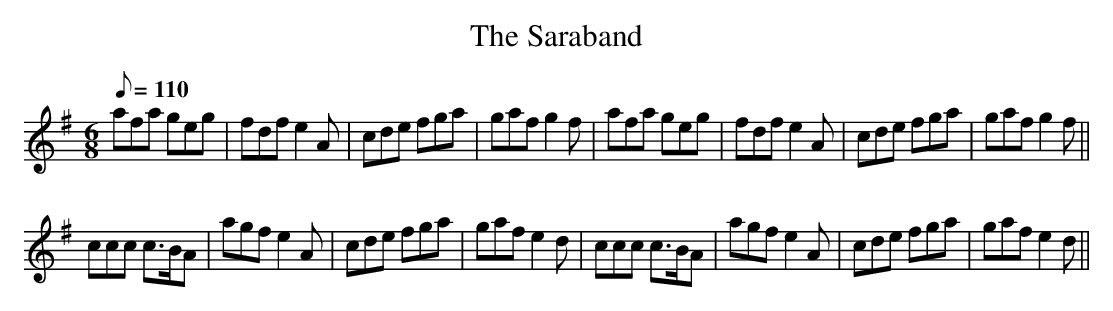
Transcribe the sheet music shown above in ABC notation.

X:1
T:The Saraband
L:1/8
M:6/8
Q:110
K:G major
afa geg|fdf e2A|cde fga|gaf g2f|afa geg|fdf e2A|cde fga|gaf g2f||
ccc c>BA|agf e2A|cde fga|gaf e2d|ccc c>BA|agf e2A|cde fga|gaf e2d||
